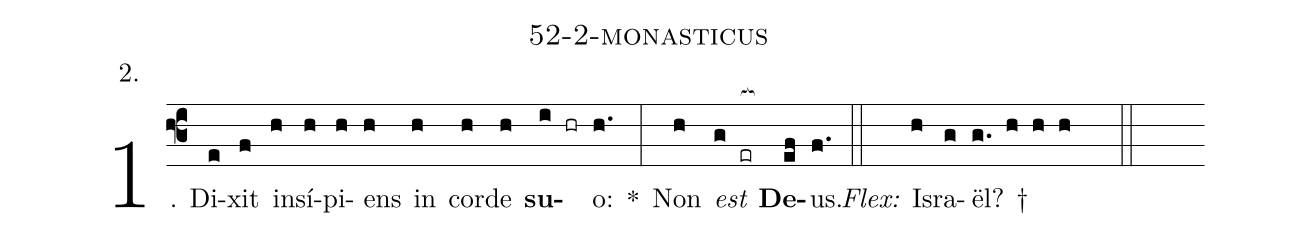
name: 52-2-monasticus;
annotation: 2.;
%%
(f3)1. Di(e)xit(f) in(h)sí(h)pi(h)ens(h) in(h) cor(h)de(h) <b>su</b>(i hr)o:(h.) *(:) Non(h) <i>est</i>(g er[ocb:1{]) <b>De</b>(ef[ocb:0}])us.(f.) (::)
<i>Flex:</i>()  Is(h)ra(g)ël? †(g. h h h  ::)
